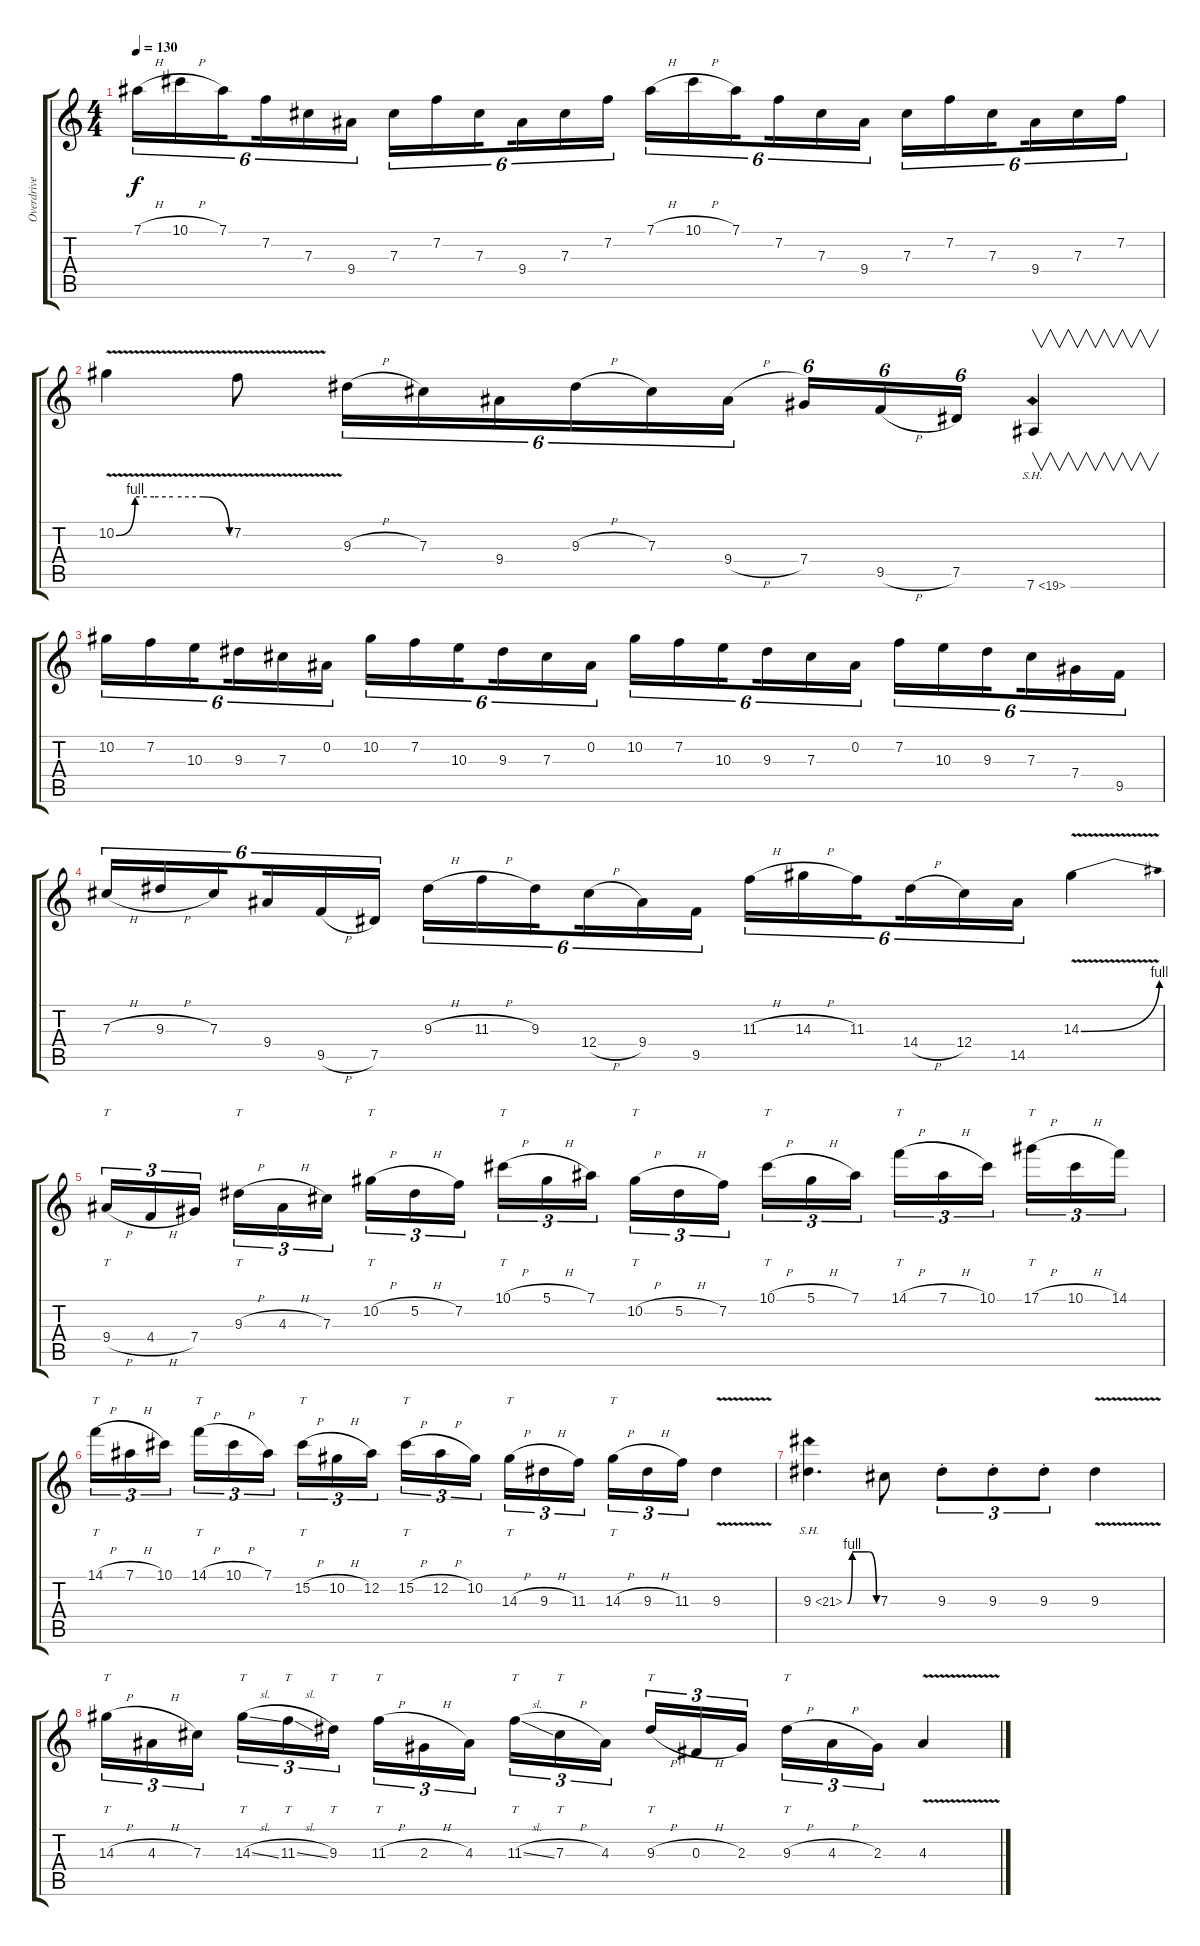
\track ("Overdrive Guitar 1" "Overdrive ") {instrument overdrivenguitar}
\staff {score tabs}
\tuning (Eb4 Bb3 Gb3 Db3 Ab2 Eb2) {hide}
\ts (4 4)
\tempo 130
\clef g2
\ks c
7.1{h}.16{tu (6 4) dy f} 10.1{h}.16{tu (6 4)} 7.1.16{tu (6 4) beam splitsecondary} 7.2.16{tu (6 4)} 7.3.16{tu (6 4)} 9.4.16{tu (6 4)} 7.3.16{tu (6 4)} 7.2.16{tu (6 4)} 7.3.16{tu (6 4) beam splitsecondary} 9.4.16{tu (6 4)} 7.3.16{tu (6 4)} 7.2.16{tu (6 4)} 7.1{h}.16{tu (6 4)} 10.1{h}.16{tu (6 4)} 7.1.16{tu (6 4) beam splitsecondary} 7.2.16{tu (6 4)} 7.3.16{tu (6 4)} 9.4.16{tu (6 4)} 7.3.16{tu (6 4)} 7.2.16{tu (6 4)} 7.3.16{tu (6 4) beam splitsecondary} 9.4.16{tu (6 4)} 7.3.16{tu (6 4)} 7.2.16{tu (6 4)} |
10.2{be (custom 0 0 10 4 20 4 30 4 46 4 60 0) v}.4 7.2{v}.8 9.3{h}.16{tu (6 4)} 7.3.16{tu (6 4)} 9.4.16{tu (6 4)} 9.3{h}.16{tu (6 4)} 7.3.16{tu (6 4)} 9.4{h}.16{tu (6 4) beam splitsecondary} 7.4.16{tu (6 4)} 9.5{h}.16{tu (6 4)} 7.5.16{tu (6 4)} 7.6{sh 12}.4{v} |
10.2.16{tu (6 4)} 7.2.16{tu (6 4)} 10.3.16{tu (6 4) beam splitsecondary} 9.3.16{tu (6 4)} 7.3.16{tu (6 4)} 0.2.16{tu (6 4)} 10.2.16{tu (6 4)} 7.2.16{tu (6 4)} 10.3.16{tu (6 4) beam splitsecondary} 9.3.16{tu (6 4)} 7.3.16{tu (6 4)} 0.2.16{tu (6 4)} 10.2.16{tu (6 4)} 7.2.16{tu (6 4)} 10.3.16{tu (6 4) beam splitsecondary} 9.3.16{tu (6 4)} 7.3.16{tu (6 4)} 0.2.16{tu (6 4)} 7.2.16{tu (6 4)} 10.3.16{tu (6 4)} 9.3.16{tu (6 4) beam splitsecondary} 7.3.16{tu (6 4)} 7.4.16{tu (6 4)} 9.5.16{tu (6 4)} |
7.3{h}.16{tu (6 4)} 9.3{h}.16{tu (6 4)} 7.3.16{tu (6 4) beam splitsecondary} 9.4.16{tu (6 4)} 9.5{h}.16{tu (6 4)} 7.5.16{tu (6 4)} 9.3{h}.16{tu (6 4)} 11.3{h}.16{tu (6 4)} 9.3.16{tu (6 4) beam splitsecondary} 12.4{h}.16{tu (6 4)} 9.4.16{tu (6 4)} 9.5.16{tu (6 4)} 11.3{h}.16{tu (6 4)} 14.3{h}.16{tu (6 4)} 11.3.16{tu (6 4) beam splitsecondary} 14.4{h}.16{tu (6 4)} 12.4.16{tu (6 4)} 14.5.16{tu (6 4)} 14.3{be (bend 0 0 60 4) v}.4 |
9.4{h}.16{tt tu (3 2)} 4.4{h}.16{tu (3 2)} 7.4.16{tu (3 2) beam splitsecondary} 9.3{h}.16{tt tu (3 2)} 4.3{h}.16{tu (3 2)} 7.3.16{tu (3 2)} 10.2{h}.16{tt tu (3 2)} 5.2{h}.16{tu (3 2)} 7.2.16{tu (3 2) beam splitsecondary} 10.1{h}.16{tt tu (3 2)} 5.1{h}.16{tu (3 2)} 7.1.16{tu (3 2)} 10.2{h}.16{tt tu (3 2)} 5.2{h}.16{tu (3 2)} 7.2.16{tu (3 2) beam splitsecondary} 10.1{h}.16{tt tu (3 2)} 5.1{h}.16{tu (3 2)} 7.1.16{tu (3 2)} 14.1{h}.16{tt tu (3 2)} 7.1{h}.16{tu (3 2)} 10.1.16{tu (3 2) beam splitsecondary} 17.1{h}.16{tt tu (3 2)} 10.1{h}.16{tu (3 2)} 14.1.16{tu (3 2)} |
14.1{h}.16{tt tu (3 2)} 7.1{h}.16{tu (3 2)} 10.1.16{tu (3 2) beam splitsecondary} 14.1{h}.16{tt tu (3 2)} 10.1{h}.16{tu (3 2)} 7.1.16{tu (3 2)} 15.2{h}.16{tt tu (3 2)} 10.2{h}.16{tu (3 2)} 12.2.16{tu (3 2) beam splitsecondary} 15.2{h}.16{tt tu (3 2)} 12.2{h}.16{tu (3 2)} 10.2.16{tu (3 2)} 14.3{h}.16{tt tu (3 2)} 9.3{h}.16{tu (3 2)} 11.3.16{tu (3 2) beam splitsecondary} 14.3{h}.16{tt tu (3 2)} 9.3{h}.16{tu (3 2)} 11.3.16{tu (3 2)} 9.3{v}.4 |
9.3{be (custom 0 0 10 4 20 4 30 4 44 4 60 0) sh 12}.4{d} 7.3.8 9.3{st}.8{tu (3 2)} 9.3{st}.8{tu (3 2)} 9.3{st}.8{tu (3 2)} 9.3{v}.4 |
14.3{h}.16{tt tu (3 2)} 4.3{h}.16{tu (3 2)} 7.3.16{tu (3 2) beam splitsecondary} 14.3{sl}.16{tt tu (3 2)} 11.3{sl}.16{tt tu (3 2)} 9.3.16{tt tu (3 2)} 11.3{h}.16{tt tu (3 2)} 2.3{h}.16{tu (3 2)} 4.3.16{tu (3 2) beam splitsecondary} 11.3{sl}.16{tt tu (3 2)} 7.3{h}.16{tt tu (3 2)} 4.3.16{tu (3 2)} 9.3{h}.16{tt tu (3 2)} 0.3{h}.16{tu (3 2)} 2.3.16{tu (3 2) beam splitsecondary} 9.3{h}.16{tt tu (3 2)} 4.3{h}.16{tu (3 2)} 2.3.16{tu (3 2)} 4.3{v}.4
